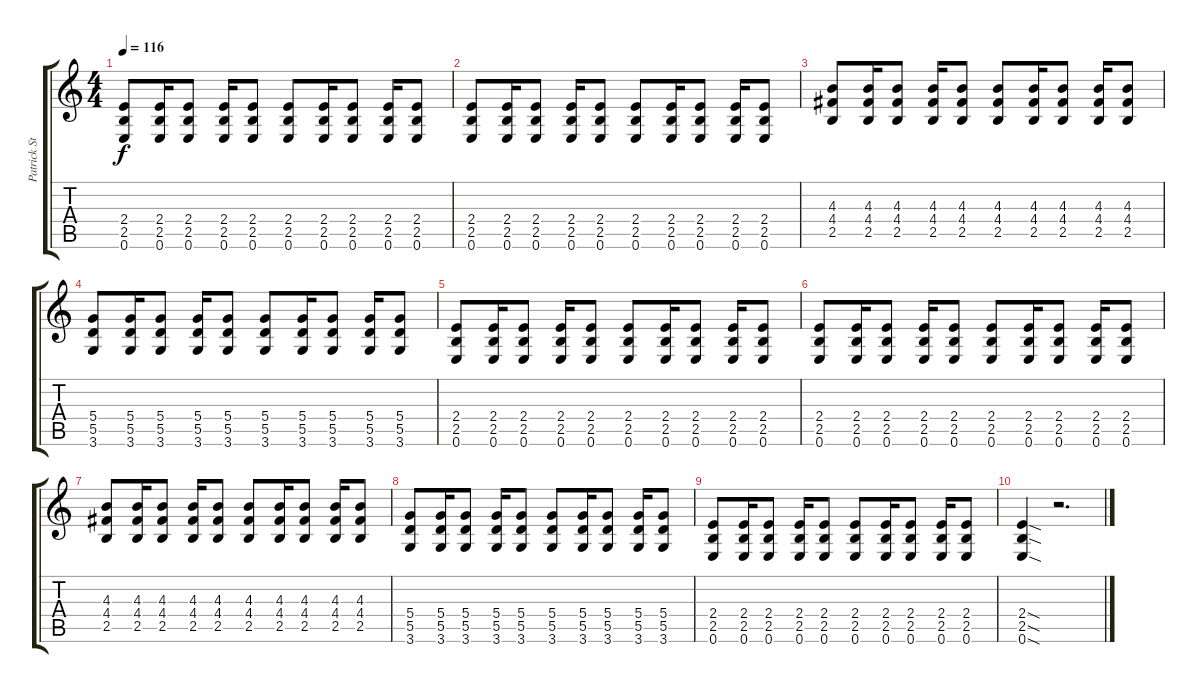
\track ("Patrick Stump" "Patrick St") {instrument electricguitarclean}
\staff {score tabs}
\tuning (E4 B3 G3 D3 A2 E2) {hide}
\ts (4 4)
\tempo 116
\clef g2
\ks c
(2.4 2.5 0.6).8{dy f} (2.4 2.5 0.6).16 (2.4 2.5 0.6).8 (2.4 2.5 0.6).16 (2.4 2.5 0.6).8 (2.4 2.5 0.6).8 (2.4 2.5 0.6).16 (2.4 2.5 0.6).8 (2.4 2.5 0.6).16 (2.4 2.5 0.6).8 |
(2.4 2.5 0.6).8 (2.4 2.5 0.6).16 (2.4 2.5 0.6).8 (2.4 2.5 0.6).16 (2.4 2.5 0.6).8 (2.4 2.5 0.6).8 (2.4 2.5 0.6).16 (2.4 2.5 0.6).8 (2.4 2.5 0.6).16 (2.4 2.5 0.6).8 |
(4.3 4.4 2.5).8 (4.3 4.4 2.5).16 (4.3 4.4 2.5).8 (4.3 4.4 2.5).16 (4.3 4.4 2.5).8 (4.3 4.4 2.5).8 (4.3 4.4 2.5).16 (4.3 4.4 2.5).8 (4.3 4.4 2.5).16 (4.3 4.4 2.5).8 |
(5.4 5.5 3.6).8 (5.4 5.5 3.6).16 (5.4 5.5 3.6).8 (5.4 5.5 3.6).16 (5.4 5.5 3.6).8 (5.4 5.5 3.6).8 (5.4 5.5 3.6).16 (5.4 5.5 3.6).8 (5.4 5.5 3.6).16 (5.4 5.5 3.6).8 |
(2.4 2.5 0.6).8 (2.4 2.5 0.6).16 (2.4 2.5 0.6).8 (2.4 2.5 0.6).16 (2.4 2.5 0.6).8 (2.4 2.5 0.6).8 (2.4 2.5 0.6).16 (2.4 2.5 0.6).8 (2.4 2.5 0.6).16 (2.4 2.5 0.6).8 |
(2.4 2.5 0.6).8 (2.4 2.5 0.6).16 (2.4 2.5 0.6).8 (2.4 2.5 0.6).16 (2.4 2.5 0.6).8 (2.4 2.5 0.6).8 (2.4 2.5 0.6).16 (2.4 2.5 0.6).8 (2.4 2.5 0.6).16 (2.4 2.5 0.6).8 |
(4.3 4.4 2.5).8 (4.3 4.4 2.5).16 (4.3 4.4 2.5).8 (4.3 4.4 2.5).16 (4.3 4.4 2.5).8 (4.3 4.4 2.5).8 (4.3 4.4 2.5).16 (4.3 4.4 2.5).8 (4.3 4.4 2.5).16 (4.3 4.4 2.5).8 |
(5.4 5.5 3.6).8 (5.4 5.5 3.6).16 (5.4 5.5 3.6).8 (5.4 5.5 3.6).16 (5.4 5.5 3.6).8 (5.4 5.5 3.6).8 (5.4 5.5 3.6).16 (5.4 5.5 3.6).8 (5.4 5.5 3.6).16 (5.4 5.5 3.6).8 |
(2.4 2.5 0.6).8 (2.4 2.5 0.6).16 (2.4 2.5 0.6).8 (2.4 2.5 0.6).16 (2.4 2.5 0.6).8 (2.4 2.5 0.6).8 (2.4 2.5 0.6).16 (2.4 2.5 0.6).8 (2.4 2.5 0.6).16 (2.4 2.5 0.6).8 |
(2.4{sod} 2.5{sod} 0.6{sod}).4 r.2{d}
